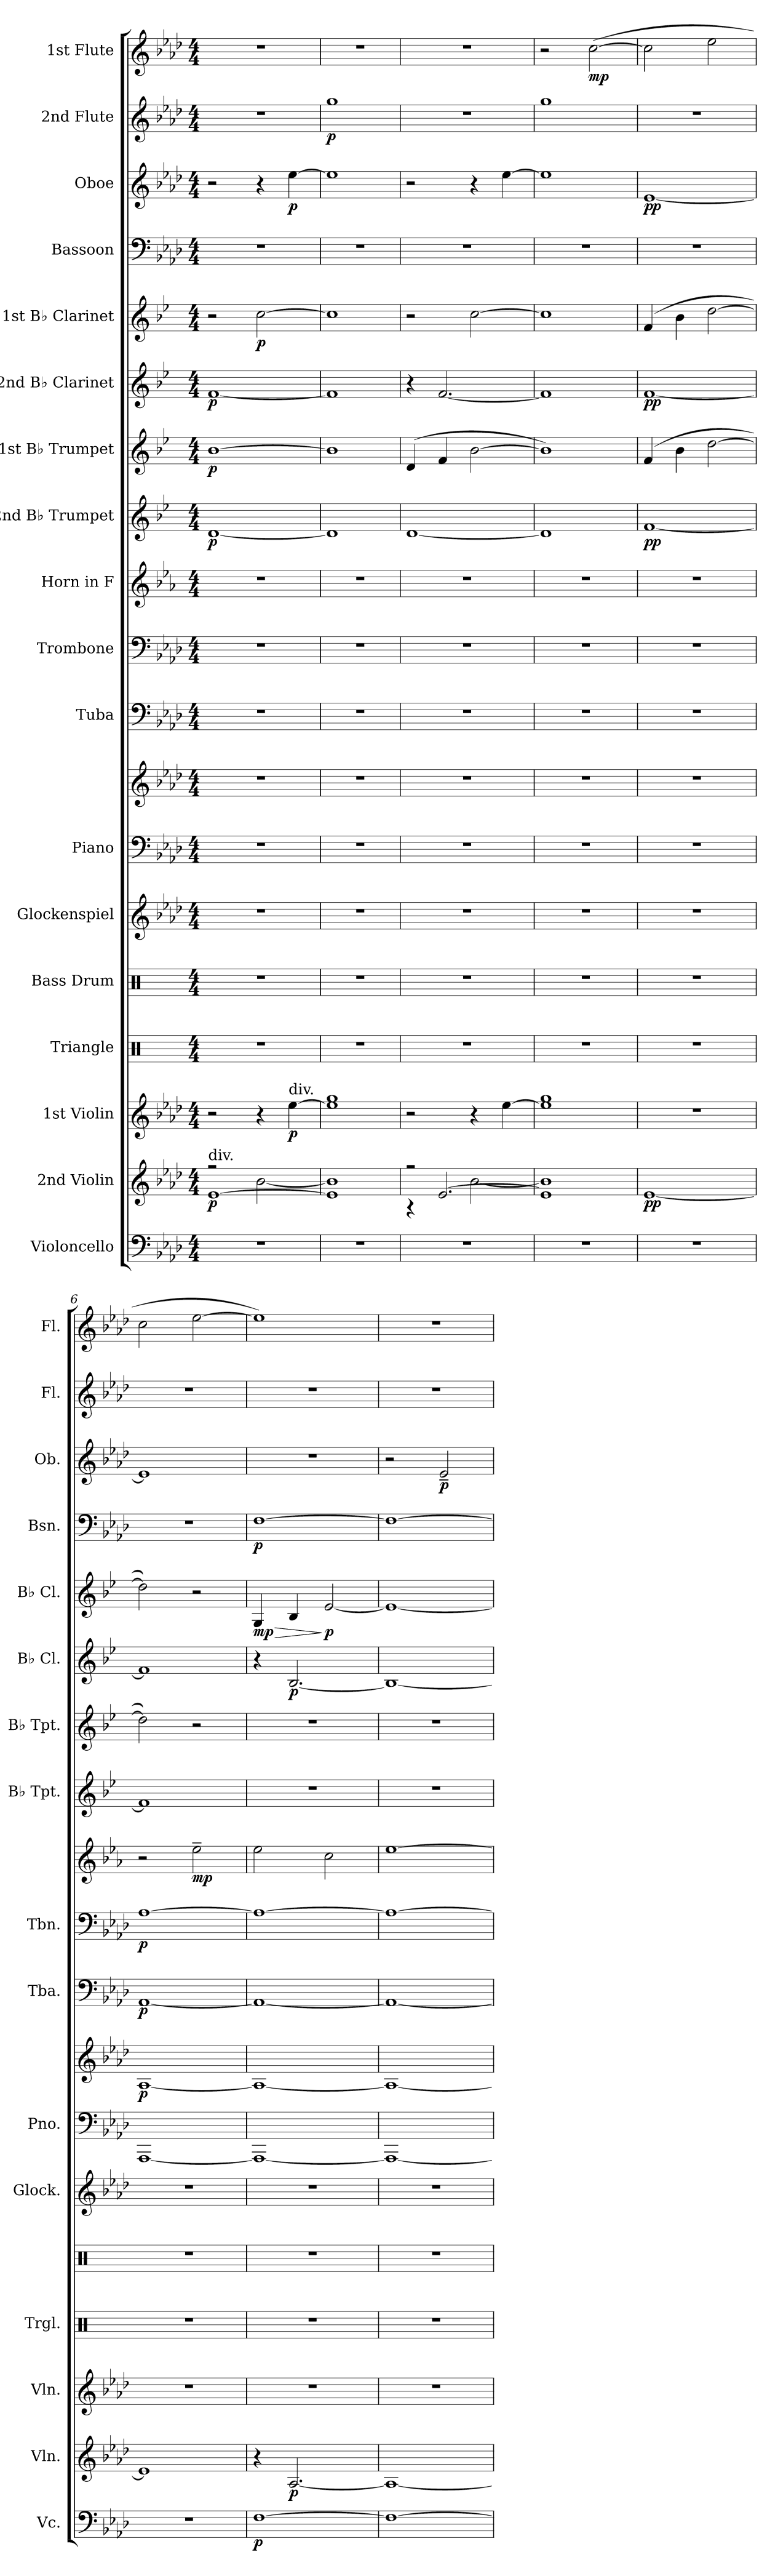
**kern	**dynam	**kern	**dynam	**kern	**dynam	**kern	**kern	**kern	**kern	**kern	**dynam	**kern	**dynam	**kern	**dynam	**kern	**dynam	**kern	**dynam	**kern	**dynam	**kern	**dynam	**kern	**dynam	**kern	**dynam	**kern	**dynam	**kern	**dynam	**kern	**dynam
*part18	*part18	*part17	*part17	*part16	*part16	*part15	*part14	*part13	*part12	*part12	*part12	*part11	*part11	*part10	*part10	*part9	*part9	*part8	*part8	*part7	*part7	*part6	*part6	*part5	*part5	*part4	*part4	*part3	*part3	*part2	*part2	*part1	*part1
*staff19	*staff19	*staff18	*staff18	*staff17	*staff17	*staff16	*staff15	*staff14	*staff13	*staff12	*staff12/13	*staff11	*staff11	*staff10	*staff10	*staff9	*staff9	*staff8	*staff8	*staff7	*staff7	*staff6	*staff6	*staff5	*staff5	*staff4	*staff4	*staff3	*staff3	*staff2	*staff2	*staff1	*staff1
*I"Violoncello	*	*I"2nd Violin	*	*I"1st Violin	*	*I"Triangle	*I"Bass Drum	*I"Glockenspiel	*I"Piano	*	*	*I"Tuba	*	*I"Trombone	*	*I"Horn in F	*	*I"2nd B♭ Trumpet	*	*I"1st B♭ Trumpet	*	*I"2nd B♭ Clarinet	*	*I"1st B♭ Clarinet	*	*I"Bassoon	*	*I"Oboe	*	*I"2nd Flute	*	*I"1st Flute	*
*I'Vc.	*	*I'Vln.	*	*I'Vln.	*	*I'Trgl.	*	*I'Glock.	*I'Pno.	*	*	*I'Tba.	*	*I'Tbn.	*	*	*	*I'B♭ Tpt.	*	*I'B♭ Tpt.	*	*I'B♭ Cl.	*	*I'B♭ Cl.	*	*I'Bsn.	*	*I'Ob.	*	*I'Fl.	*	*I'Fl.	*
*clefF4	*	*clefG2	*	*clefG2	*	*clefX	*clefX	*clefG2	*clefF4	*clefG2	*	*clefF4	*	*clefF4	*	*clefG2	*	*clefG2	*	*clefG2	*	*clefG2	*	*clefG2	*	*clefF4	*	*clefG2	*	*clefG2	*	*clefG2	*
*	*	*	*	*	*	*	*	*ITrd-14c-24	*	*	*	*	*	*	*	*ITrd4c7	*	*ITrd1c2	*	*ITrd1c2	*	*ITrd1c2	*	*ITrd1c2	*	*	*	*	*	*	*	*	*
*k[b-e-a-d-]	*	*k[b-e-a-d-]	*	*k[b-e-a-d-]	*	*k[]	*k[]	*k[b-e-a-d-]	*k[b-e-a-d-]	*k[b-e-a-d-]	*	*k[b-e-a-d-]	*	*k[b-e-a-d-]	*	*k[b-e-a-d-]	*	*k[b-e-a-d-]	*	*k[b-e-a-d-]	*	*k[b-e-a-d-]	*	*k[b-e-a-d-]	*	*k[b-e-a-d-]	*	*k[b-e-a-d-]	*	*k[b-e-a-d-]	*	*k[b-e-a-d-]	*
*M4/4	*	*M4/4	*	*M4/4	*	*M4/4	*M4/4	*M4/4	*M4/4	*M4/4	*	*M4/4	*	*M4/4	*	*M4/4	*	*M4/4	*	*M4/4	*	*M4/4	*	*M4/4	*	*M4/4	*	*M4/4	*	*M4/4	*	*M4/4	*
*MM66	*	*MM66	*	*MM66	*	*MM66	*MM66	*MM66	*MM66	*MM66	*	*MM66	*	*MM66	*	*MM66	*	*MM66	*	*MM66	*	*MM66	*	*MM66	*	*MM66	*	*MM66	*	*MM66	*	*MM66	*
=1	=1	=1	=1	=1	=1	=1	=1	=1	=1	=1	=1	=1	=1	=1	=1	=1	=1	=1	=1	=1	=1	=1	=1	=1	=1	=1	=1	=1	=1	=1	=1	=1	=1
*	*	*^	*	*	*	*	*	*	*	*	*	*	*	*	*	*	*	*	*	*	*	*	*	*	*	*	*	*	*	*	*	*	*
!	!	!LO:TX:a:t=div.	!	!	!	!	!	!	!	!	!	!	!	!	!	!	!	!	!	!	!	!	!	!	!	!	!	!	!	!	!	!	!	!
!	!	!	!	!LO:DY:b	!	!	!	!	!	!	!	!	!	!	!	!	!	!	!	!LO:DY:b	!	!LO:DY:b	!	!LO:DY:b	!	!	!	!	!	!	!	!	!	!
1r	.	[1e-	2rff	p	2r	.	1r	1r	1r	1r	1r	.	1r	.	1r	.	1r	.	[1c	p	[1a-	p	[1e-	p	2r	.	1r	.	2r	.	1r	.	1r	.
!	!	!	!	!	!	!	!	!	!	!	!	!	!	!	!	!	!	!	!	!	!	!	!	!	!	!LO:DY:b	!	!	!	!	!	!	!	!
.	.	.	[2b-\	.	4r	.	.	.	.	.	.	.	.	.	.	.	.	.	.	.	.	.	.	.	[2b-\	p	.	.	4r	.	.	.	.	.
!	!	!	!	!	!LO:TX:a:t=div.	!	!	!	!	!	!	!	!	!	!	!	!	!	!	!	!	!	!	!	!	!	!	!	!	!	!	!	!	!
!	!	!	!	!	!	!LO:DY:b	!	!	!	!	!	!	!	!	!	!	!	!	!	!	!	!	!	!	!	!	!	!	!	!LO:DY:b	!	!	!	!
.	.	.	.	.	[4ee-\	p	.	.	.	.	.	.	.	.	.	.	.	.	.	.	.	.	.	.	.	.	.	.	[4ee-\	p	.	.	.	.
=2	=2	=2	=2	=2	=2	=2	=2	=2	=2	=2	=2	=2	=2	=2	=2	=2	=2	=2	=2	=2	=2	=2	=2	=2	=2	=2	=2	=2	=2	=2	=2	=2	=2	=2
!	!	!	!	!	!	!	!	!	!	!	!	!	!	!	!	!	!	!	!	!	!	!	!	!	!	!	!	!	!	!	!	!LO:DY:b	!	!
1r	.	1e-]	1b-]	.	1ee-] 1gg	.	1r	1r	1r	1r	1r	.	1r	.	1r	.	1r	.	1c]	.	1a-]	.	1e-]	.	1b-]	.	1r	.	1ee-]	.	1gg	p	1r	.
=3	=3	=3	=3	=3	=3	=3	=3	=3	=3	=3	=3	=3	=3	=3	=3	=3	=3	=3	=3	=3	=3	=3	=3	=3	=3	=3	=3	=3	=3	=3	=3	=3	=3	=3
1r	.	4rA	2rff	.	2r	.	1r	1r	1r	1r	1r	.	1r	.	1r	.	1r	.	[1c	.	(>4c/	.	4r	.	2r	.	1r	.	2r	.	1r	.	1r	.
.	.	[2.e-/	.	.	.	.	.	.	.	.	.	.	.	.	.	.	.	.	.	.	4e-/	.	[2.e-/	.	.	.	.	.	.	.	.	.	.	.
.	.	.	[2b-\	.	4r	.	.	.	.	.	.	.	.	.	.	.	.	.	.	.	[2a-\	.	.	.	[2b-\	.	.	.	4r	.	.	.	.	.
.	.	.	.	.	[4ee-\	.	.	.	.	.	.	.	.	.	.	.	.	.	.	.	.	.	.	.	.	.	.	.	[4ee-\	.	.	.	.	.
=4	=4	=4	=4	=4	=4	=4	=4	=4	=4	=4	=4	=4	=4	=4	=4	=4	=4	=4	=4	=4	=4	=4	=4	=4	=4	=4	=4	=4	=4	=4	=4	=4	=4	=4
1r	.	1e-]	1b-]	.	1ee-] 1gg	.	1r	1r	1r	1r	1r	.	1r	.	1r	.	1r	.	1c]	.	1a-])	.	1e-]	.	1b-]	.	1r	.	1ee-]	.	1gg	.	2r	.
!	!	!	!	!	!	!	!	!	!	!	!	!	!	!	!	!	!	!	!	!	!	!	!	!	!	!	!	!	!	!	!	!	!	!LO:DY:b
.	.	.	.	.	.	.	.	.	.	.	.	.	.	.	.	.	.	.	.	.	.	.	.	.	.	.	.	.	.	.	.	.	(>[2cc\	mp
*	*	*v	*v	*	*	*	*	*	*	*	*	*	*	*	*	*	*	*	*	*	*	*	*	*	*	*	*	*	*	*	*	*	*	*
=5	=5	=5	=5	=5	=5	=5	=5	=5	=5	=5	=5	=5	=5	=5	=5	=5	=5	=5	=5	=5	=5	=5	=5	=5	=5	=5	=5	=5	=5	=5	=5	=5	=5
!	!	!	!LO:DY:b	!	!	!	!	!	!	!	!	!	!	!	!	!	!	!	!LO:DY:b	!	!	!	!LO:DY:b	!	!	!	!	!	!LO:DY:b	!	!	!	!
1r	.	[1e-	pp	1r	.	1r	1r	1r	1r	1r	.	1r	.	1r	.	1r	.	[1e-	pp	(>4e-/	.	[1e-	pp	(>4e-/	.	1r	.	[1e-	pp	1r	.	2cc\]	.
.	.	.	.	.	.	.	.	.	.	.	.	.	.	.	.	.	.	.	.	4a-\	.	.	.	4a-\	.	.	.	.	.	.	.	.	.
.	.	.	.	.	.	.	.	.	.	.	.	.	.	.	.	.	.	.	.	[2cc\	.	.	.	[2cc\	.	.	.	.	.	.	.	2ee-\	.
=6	=6	=6	=6	=6	=6	=6	=6	=6	=6	=6	=6	=6	=6	=6	=6	=6	=6	=6	=6	=6	=6	=6	=6	=6	=6	=6	=6	=6	=6	=6	=6	=6	=6
!	!	!	!	!	!	!	!	!	!	!	!LO:DY:b	!	!LO:DY:b	!	!LO:DY:b	!	!	!	!	!	!	!	!	!	!	!	!	!	!	!	!	!	!
1r	.	1e-]	.	1r	.	1r	1r	1r	[1AAA-	[1A-	p	[1AA-	p	[1A-	p	2r	.	1e-]	.	2cc\])	.	1e-]	.	2cc\])	.	1r	.	1e-]	.	1r	.	2cc\	.
!	!	!	!	!	!	!	!	!	!	!	!	!	!	!	!	!	!LO:DY:b	!	!	!	!	!	!	!	!	!	!	!	!	!	!	!	!
.	.	.	.	.	.	.	.	.	.	.	.	.	.	.	.	2a-~\	mp	.	.	2r	.	.	.	2r	.	.	.	.	.	.	.	[2ee-\	.
=7	=7	=7	=7	=7	=7	=7	=7	=7	=7	=7	=7	=7	=7	=7	=7	=7	=7	=7	=7	=7	=7	=7	=7	=7	=7	=7	=7	=7	=7	=7	=7	=7	=7
!	!LO:DY:b	!	!	!	!	!	!	!	!	!	!	!	!	!	!	!	!	!	!	!	!	!	!	!	!LO:HP:b	!	!	!	!	!	!	!	!
!	!	!	!	!	!	!	!	!	!	!	!	!	!	!	!	!	!	!	!	!	!	!	!	!	!LO:DY:n=1:b	!	!LO:DY:b	!	!	!	!	!	!
[1F	p	4r	.	1r	.	1r	1r	1r	1AAA-_	1A-_	.	1AA-_	.	1A-_	.	2a-\	.	1r	.	1r	.	4r	.	4F/	> mp	[1F	p	1r	.	1r	.	1ee-])	.
!	!	!	!LO:DY:b	!	!	!	!	!	!	!	!	!	!	!	!	!	!	!	!	!	!	!	!LO:DY:b	!	!	!	!	!	!	!	!	!	!
.	.	[2.A-/	p	.	.	.	.	.	.	.	.	.	.	.	.	.	.	.	.	.	.	[2.A-/	p	4A-/	.	.	.	.	.	.	.	.	.
!	!	!	!	!	!	!	!	!	!	!	!	!	!	!	!	!	!	!	!	!	!	!	!	!	!LO:DY:n=2:b	!	!	!	!	!	!	!	!
.	.	.	.	.	.	.	.	.	.	.	.	.	.	.	.	2f\	.	.	.	.	.	.	.	[2d-/	] p	.	.	.	.	.	.	.	.
=8	=8	=8	=8	=8	=8	=8	=8	=8	=8	=8	=8	=8	=8	=8	=8	=8	=8	=8	=8	=8	=8	=8	=8	=8	=8	=8	=8	=8	=8	=8	=8	=8	=8
1F_	.	1A-_	.	1r	.	1r	1r	1r	1AAA-_	1A-_	.	1AA-_	.	1A-_	.	[1a-	.	1r	.	1r	.	1A-_	.	1d-_	.	1F_	.	2r	.	1r	.	1r	.
!	!	!	!	!	!	!	!	!	!	!	!	!	!	!	!	!	!	!	!	!	!	!	!	!	!	!	!	!	!LO:DY:b	!	!	!	!
.	.	.	.	.	.	.	.	.	.	.	.	.	.	.	.	.	.	.	.	.	.	.	.	.	.	.	.	2e-~/	p	.	.	.	.
=	=	=	=	=	=	=	=	=	=	=	=	=	=	=	=	=	=	=	=	=	=	=	=	=	=	=	=	=	=	=	=	=	=
*-	*-	*-	*-	*-	*-	*-	*-	*-	*-	*-	*-	*-	*-	*-	*-	*-	*-	*-	*-	*-	*-	*-	*-	*-	*-	*-	*-	*-	*-	*-	*-	*-	*-
